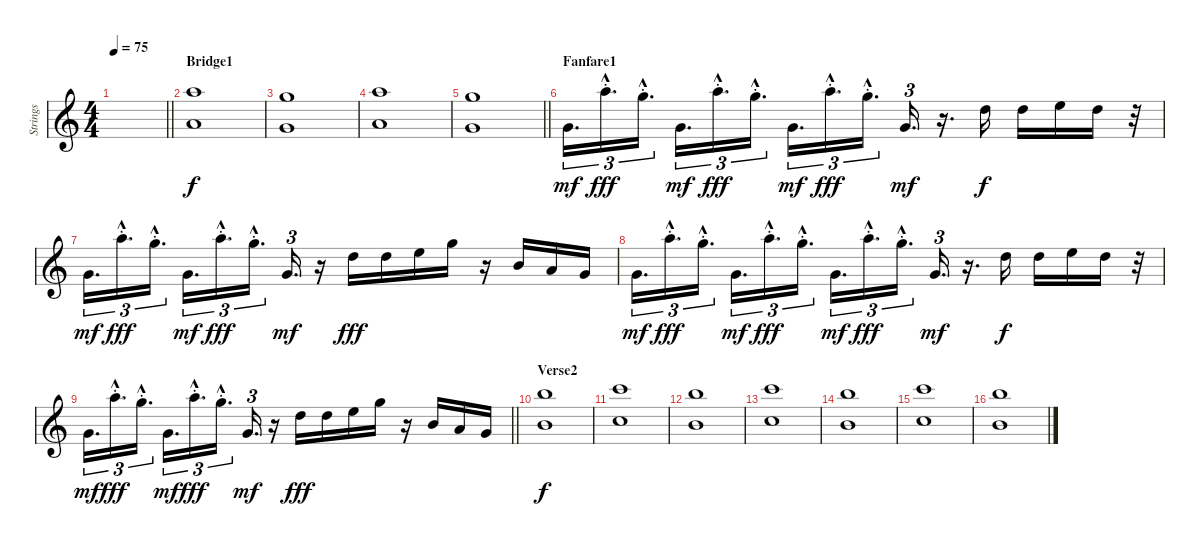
\track ("Strings" "Strings") {instrument stringensemble1}
\staff {score}
\tuning (E4 B3 G3 D3 A2 E2) {hide}
\ts (4 4)
\tempo 75
\clef g2
\barLineRight lightlight
\ks c
|
\section ("" "Bridge1")
(17.1 14.3).1{volume 8} |
(15.1 12.3).1 |
(17.1 14.3).1 |
\barLineRight lightlight
(15.1 12.3).1 |
\section ("" "Fanfare1")
8.2.16{d tu (3 2) dy mf volume 11} 17.1{hac st}.16{d tu (3 2) dy fff} 15.1{hac st}.16{d tu (3 2)} 8.2.16{d tu (3 2) dy mf} 17.1{hac st}.16{d tu (3 2) dy fff} 15.1{hac st}.16{d tu (3 2)} 8.2.16{d tu (3 2) dy mf} 17.1{hac st}.16{d tu (3 2) dy fff} 15.1{hac st}.16{d tu (3 2)} 8.2.16{d tu (3 2) dy mf} r.16{d} 15.2.16{dy f} 15.2.16 12.1.16 15.2.16 r.32 |
8.2.16{d tu (3 2) dy mf} 17.1{hac st}.16{d tu (3 2) dy fff} 15.1{hac st}.16{d tu (3 2)} 8.2.16{d tu (3 2) dy mf} 17.1{hac st}.16{d tu (3 2) dy fff} 15.1{hac st}.16{d tu (3 2)} 8.2.16{d tu (3 2) dy mf} r.16 15.2.16{dy fff} 15.2.16 12.1.16 15.1.16 r.16 12.2.16 10.2.16 8.2.16 |
8.2.16{d tu (3 2) dy mf} 17.1{hac st}.16{d tu (3 2) dy fff} 15.1{hac st}.16{d tu (3 2)} 8.2.16{d tu (3 2) dy mf} 17.1{hac st}.16{d tu (3 2) dy fff} 15.1{hac st}.16{d tu (3 2)} 8.2.16{d tu (3 2) dy mf} 17.1{hac st}.16{d tu (3 2) dy fff} 15.1{hac st}.16{d tu (3 2)} 8.2.16{d tu (3 2) dy mf} r.16{d} 15.2.16{dy f} 15.2.16 12.1.16 15.2.16 r.32 |
\barLineRight lightlight
8.2.16{d tu (3 2) dy mf} 17.1{hac st}.16{d tu (3 2) dy fff} 15.1{hac st}.16{d tu (3 2)} 8.2.16{d tu (3 2) dy mf} 17.1{hac st}.16{d tu (3 2) dy fff} 15.1{hac st}.16{d tu (3 2)} 8.2.16{d tu (3 2) dy mf} r.16 15.2.16{dy fff} 15.2.16 12.1.16 15.1.16 r.16 12.2.16 10.2.16 8.2.16 |
\section ("" "Verse2")
(19.1 12.2).1{dy f volume 12} |
(20.1 13.2).1 |
(19.1 12.2).1 |
(20.1 13.2).1 |
(19.1 12.2).1 |
(20.1 13.2).1 |
(19.1 12.2).1
